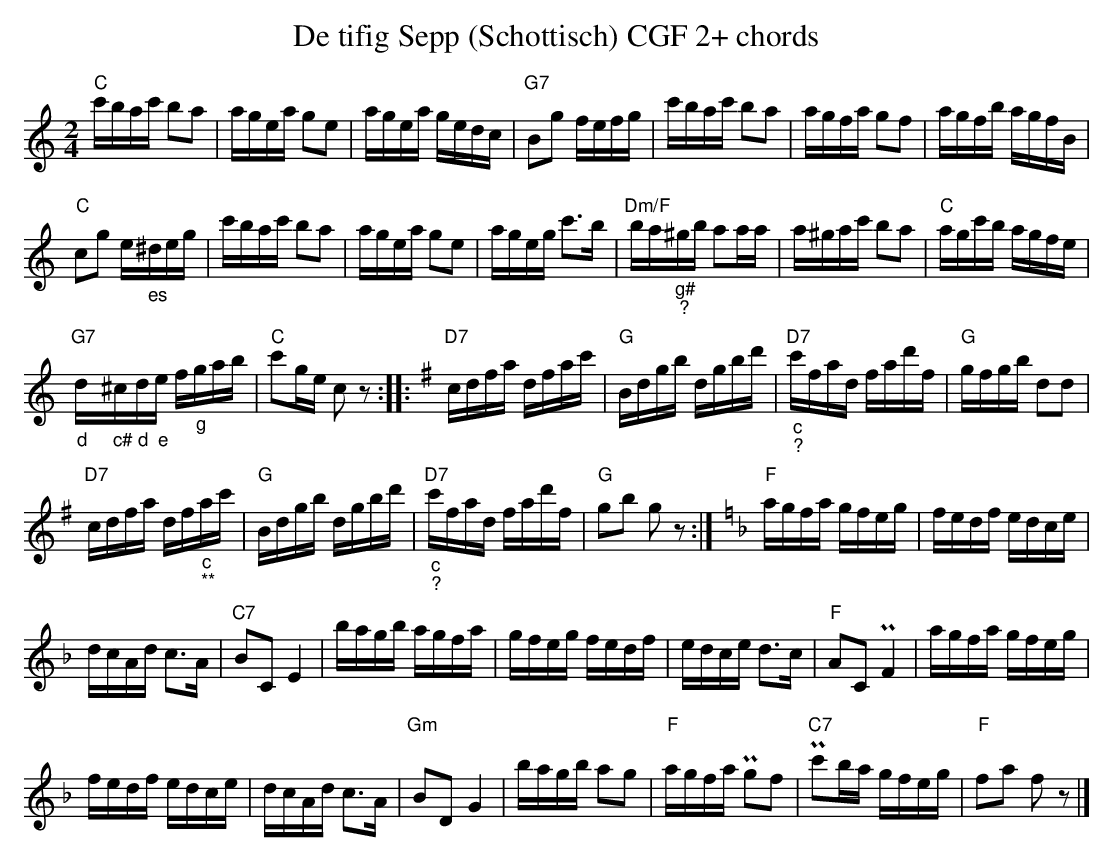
X:1
T:De tifig Sepp (Schottisch) CGF 2+ chords
M:2/4
L:1/16
K:Cmaj%%MIDI gchordon
"C"c'bac' b2a2 | agea g2e2 | agea gedc | "G7"B2g2 fefg | c'bac' b2a2 | agfa g2f2 | agfb agfB |
"C"c2g2 e"_es"^deg | c'bac' b2a2 | agea g2e2 | ageg c'3b | "Dm/F"ba"_g#""_?"^gb a2aa | a^gac' b2a2 | "C"agc'b agfe |
"G7""_d"d"_c#"^c"_d"d"_e"e f"_g"gab | "C"c'2ge c2 z2 ::[K:Gmaj] "D7"cdfa dfac' | "G"Bdgb dgbd' | "D7""_c""_?"c'fad fad'f | "G"gfgb d2d2 |
"D7"cdfa df"_c""_ **"ac' | "G"Bdgb dgbd' | "D7""_c""_?"c'fad fad'f | "G"g2b2 g2z2 :| [K:Fmaj] "F"agfa gfeg | fedf edce |
dcAd c3A | "C7"B2C2 E4 | bagb agfa | gfeg fedf | edce d3c | "F"A2C2 PF4 | agfa gfeg |
fedf edce | dcAd c3A | "Gm"B2D2 G4 | bagb a2g2 | "F"agfa Pg2f2 | "C7"Pc'2ba gfeg | "F"f2a2 f2 z2 |]
